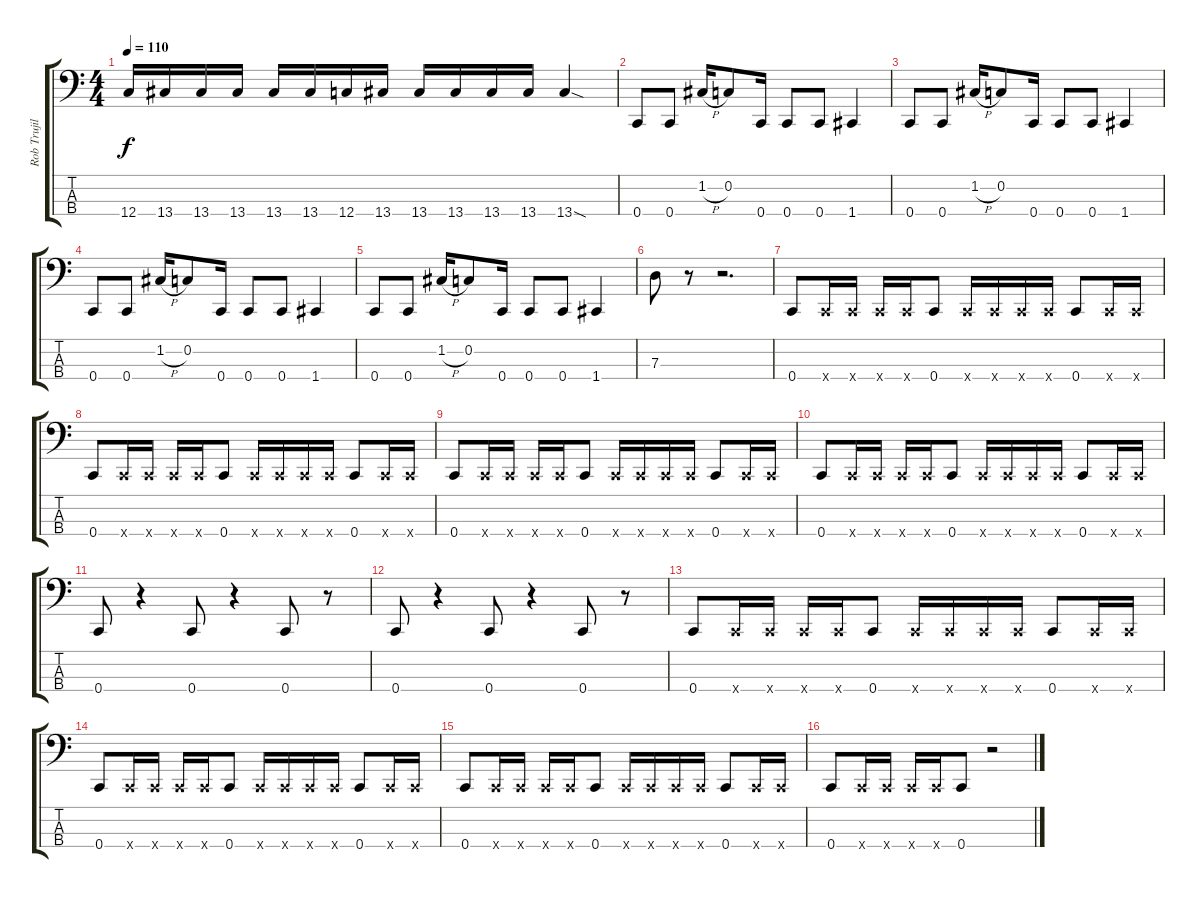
\track ("Rob Trujillo" "Rob Trujil") {instrument electricbassfinger}
\staff {score tabs}
\tuning (F2 C2 G1 C1) {hide}
\ts (4 4)
\tempo 110
\clef f4
\ks c
12.4.16{dy f} 13.4.16 13.4.16 13.4.16 13.4.16 13.4.16 12.4.16 13.4.16 13.4.16 13.4.16 13.4.16 13.4.16 13.4{sod}.4 |
0.4.8 0.4.8 1.2{h}.16 0.2.8 0.4.16 0.4.8 0.4.8 1.4.4 |
0.4.8 0.4.8 1.2{h}.16 0.2.8 0.4.16 0.4.8 0.4.8 1.4.4 |
0.4.8 0.4.8 1.2{h}.16 0.2.8 0.4.16 0.4.8 0.4.8 1.4.4 |
0.4.8 0.4.8 1.2{h}.16 0.2.8 0.4.16 0.4.8 0.4.8 1.4.4 |
7.3.8 r.8 r.2{d} |
0.4.8 0.4{x}.16 0.4{x}.16 0.4{x}.16 0.4{x}.16 0.4.8 0.4{x}.16 0.4{x}.16 0.4{x}.16 0.4{x}.16 0.4.8 0.4{x}.16 0.4{x}.16 |
0.4.8 0.4{x}.16 0.4{x}.16 0.4{x}.16 0.4{x}.16 0.4.8 0.4{x}.16 0.4{x}.16 0.4{x}.16 0.4{x}.16 0.4.8 0.4{x}.16 0.4{x}.16 |
0.4.8 0.4{x}.16 0.4{x}.16 0.4{x}.16 0.4{x}.16 0.4.8 0.4{x}.16 0.4{x}.16 0.4{x}.16 0.4{x}.16 0.4.8 0.4{x}.16 0.4{x}.16 |
0.4.8 0.4{x}.16 0.4{x}.16 0.4{x}.16 0.4{x}.16 0.4.8 0.4{x}.16 0.4{x}.16 0.4{x}.16 0.4{x}.16 0.4.8 0.4{x}.16 0.4{x}.16 |
0.4.8 r.4 0.4.8 r.4 0.4.8 r.8 |
0.4.8 r.4 0.4.8 r.4 0.4.8 r.8 |
0.4.8 0.4{x}.16 0.4{x}.16 0.4{x}.16 0.4{x}.16 0.4.8 0.4{x}.16 0.4{x}.16 0.4{x}.16 0.4{x}.16 0.4.8 0.4{x}.16 0.4{x}.16 |
0.4.8 0.4{x}.16 0.4{x}.16 0.4{x}.16 0.4{x}.16 0.4.8 0.4{x}.16 0.4{x}.16 0.4{x}.16 0.4{x}.16 0.4.8 0.4{x}.16 0.4{x}.16 |
0.4.8 0.4{x}.16 0.4{x}.16 0.4{x}.16 0.4{x}.16 0.4.8 0.4{x}.16 0.4{x}.16 0.4{x}.16 0.4{x}.16 0.4.8 0.4{x}.16 0.4{x}.16 |
0.4.8 0.4{x}.16 0.4{x}.16 0.4{x}.16 0.4{x}.16 0.4.8 r.2
